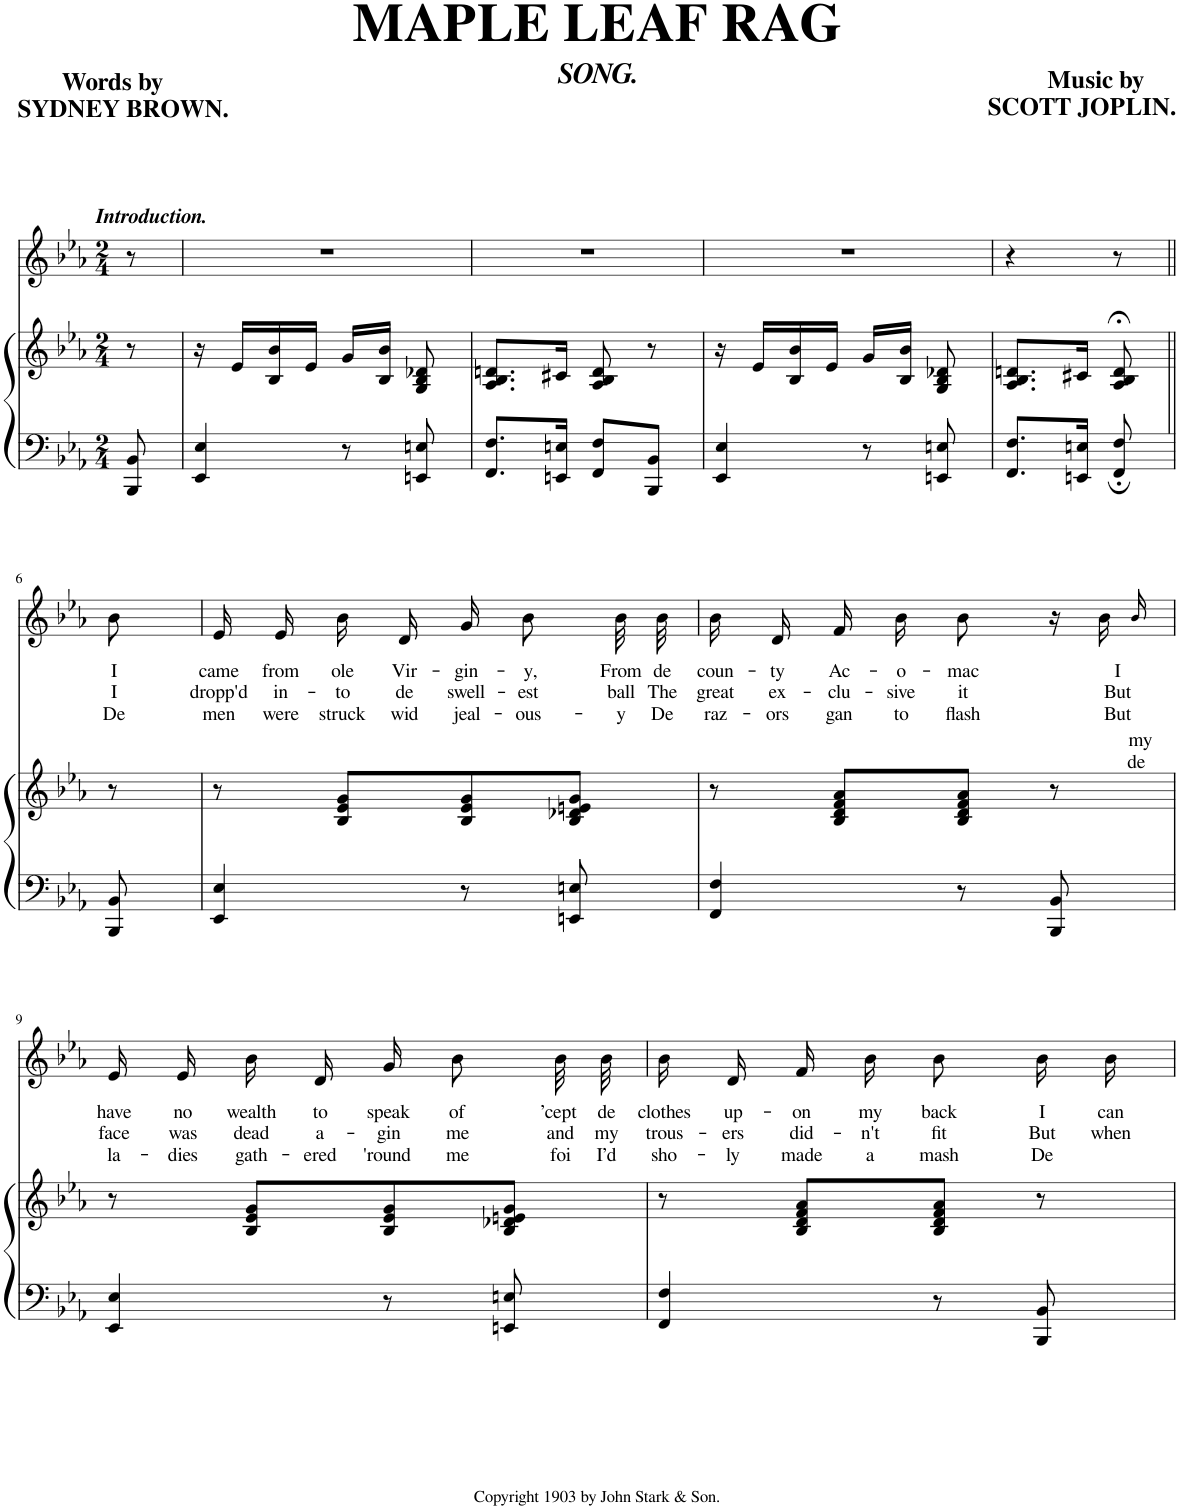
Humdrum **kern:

**kern	**kern	**kern	**text	**text	**text
*part2	*part2	*part1	*part1	*part1	*part1
*staff3	*staff2	*staff1	*staff1	*staff1	*staff1
*I"Piano	*	*I"Voice	*	*	*
*I'Pno	*	*	*	*	*
*clefF4	*clefG2	*clefG2	*	*	*
*k[b-e-a-]	*k[b-e-a-]	*k[b-e-a-]	*	*	*
*M2/4	*M2/4	*M2/4	*	*	*
=1	=1	=1	=1	=1	=1
!	!	!LO:TX:a:Bi:t=Introduction.	!	!	!
8BBB-/ 8BB-/	8r	8r	.	.	.
=2	=2	=2	=2	=2	=2
4EE-/ 4E-/	16r	2r	.	.	.
.	16e-/LL	.	.	.	.
.	16B-/ 16b-/	.	.	.	.
.	16e-/JJ	.	.	.	.
8r	16g/LL	.	.	.	.
.	16B-/ 16b-/JJ	.	.	.	.
8EEn/ 8En/	8G/ 8B-/ 8d-X/	.	.	.	.
=3	=3	=3	=3	=3	=3
8.FF/ 8.F/L	8.A-/ 8.B-/ 8.dn/L	2r	.	.	.
16EEn/ 16En/Jk	16c#X/Jk	.	.	.	.
8FF/ 8F/L	8A-/ 8B-/ 8d/	.	.	.	.
8BBB-/ 8BB-/J	8r	.	.	.	.
=4	=4	=4	=4	=4	=4
4EE-/ 4E-/	16r	2r	.	.	.
.	16e-/LL	.	.	.	.
.	16B-/ 16b-/	.	.	.	.
.	16e-/JJ	.	.	.	.
8r	16g/LL	.	.	.	.
.	16B-/ 16b-/JJ	.	.	.	.
8EEn/ 8En/	8G/ 8B-/ 8d-X/	.	.	.	.
=5	=5	=5	=5	=5	=5
8.FF/ 8.F/L	8.A-/ 8.B-/ 8.dn/L	4r	.	.	.
16EEn/ 16En/Jk	16c#X/Jk	.	.	.	.
8FF/; 8F/;	8A-/;< 8B-/;< 8d/;<	8r	.	.	.
!!LO:LB:g=z
=6||	=6||	=6||	=6||	=6||	=6||
!	!	!	!LO:LY:b	!LO:LY:b	!LO:LY:b
8BBB-/ 8BB-/	8r	8b-\	I	I	De
=7	=7	=7	=7	=7	=7
!	!	!	!LO:LY:b	!LO:LY:b	!LO:LY:b
4EE-/ 4E-/	8r	16e-/LL	came	dropp'd	men
!	!	!	!LO:LY:b	!LO:LY:b	!LO:LY:b
.	.	16e-/J	from	in-	were
!	!	!	!LO:LY:b	!LO:LY:b	!LO:LY:b
.	8B-/ 8e-/ 8g/L	16b-/L	ole	-to	struck
!	!	!	!LO:LY:b	!LO:LY:b	!LO:LY:b
.	.	16d/JJ	Vir-	de	wid
!	!	!	!LO:LY:b	!LO:LY:b	!LO:LY:b
8r	8B-/ 8e-/ 8g/	16g/KL	-gin-	swell-	jeal-
!	!	!	!LO:LY:b	!LO:LY:b	!LO:LY:b
.	.	8b-/	-y,	-est	-ous-
8EEn/ 8En/	8B-/ 8d-X/ 8en/ 8g/J	.	.	.	.
!	!	!	!LO:LY:b	!LO:LY:b	!LO:LY:b
.	.	32b-/LL	From	ball	-y
!	!	!	!LO:LY:b	!LO:LY:b	!LO:LY:b
.	.	32b-/JJJ	de	The	De
=8	=8	=8	=8	=8	=8
!	!	!	!LO:LY:b	!LO:LY:b	!LO:LY:b
*	*	*^	*	*	*
4FF/ 4F/	8r	16b-\LL	4..ryy	coun-	great	raz-
!	!	!	!	!LO:LY:b	!LO:LY:b	!LO:LY:b
.	.	16d\J	.	-ty	ex-	-ors
!	!	!	!	!LO:LY:b	!LO:LY:b	!LO:LY:b
.	8B-/ 8d/ 8f/ 8a-/L	16f\L	.	Ac-	-clu-	gan
!	!	!	!	!LO:LY:b	!LO:LY:b	!LO:LY:b
.	.	16b-\JJ	.	-o-	-sive	to
!	!	!	!	!LO:LY:b	!LO:LY:b	!LO:LY:b
8r	8B-/ 8d/ 8f/ 8a-/J	8b-\	.	-mac	it	flash
!	!	!LO:TX:b:t=my	!	!	!	!
!	!	!LO:TX:b:t=de	!	!	!	!
8BBB-/ 8BB-/	8r	16r	.	.	.	.
!	!	!	!	!LO:LY:b	!LO:LY:b	!LO:LY:b
.	.	16b-\	16b-!/	I	But	But
!!LO:LB:g=z
=9	=9	=9	=9	=9	=9	=9
!	!	!	!	!LO:LY:b	!LO:LY:b	!LO:LY:b
*	*	*v	*v	*	*	*
4EE-/ 4E-/	8r	16e-/LL	have	face	la-
!	!	!	!LO:LY:b	!LO:LY:b	!LO:LY:b
.	.	16e-/J	no	was	-dies
!	!	!	!LO:LY:b	!LO:LY:b	!LO:LY:b
.	8B-/ 8e-/ 8g/L	16b-/L	wealth	dead	gath-
!	!	!	!LO:LY:b	!LO:LY:b	!LO:LY:b
.	.	16d/JJ	to	a-	-ered
!	!	!	!LO:LY:b	!LO:LY:b	!LO:LY:b
8r	8B-/ 8e-/ 8g/	16g/KL	speak	-gin	'round
!	!	!	!LO:LY:b	!LO:LY:b	!LO:LY:b
.	.	8b-/	of	me	me
8EEn/ 8En/	8B-/ 8d-X/ 8en/ 8g/J	.	.	.	.
!	!	!	!LO:LY:b	!LO:LY:b	!LO:LY:b
.	.	32b-/LL	’cept	and	foi
!	!	!	!LO:LY:b	!LO:LY:b	!LO:LY:b
.	.	32b-/JJJ	de	my	I’d
=10	=10	=10	=10	=10	=10
!	!	!	!LO:LY:b	!LO:LY:b	!LO:LY:b
4FF/ 4F/	8r	16b-\LL	clothes	trous-	sho-
!	!	!	!LO:LY:b	!LO:LY:b	!LO:LY:b
.	.	16d\J	up-	-ers	-ly
!	!	!	!LO:LY:b	!LO:LY:b	!LO:LY:b
.	8B-/ 8d/ 8f/ 8a-/L	16f\L	-on	did-	made
!	!	!	!LO:LY:b	!LO:LY:b	!LO:LY:b
.	.	16b-\JJ	my	-n't	a
!	!	!	!LO:LY:b	!LO:LY:b	!LO:LY:b
8r	8B-/ 8d/ 8f/ 8a-/J	8b-\L	back	fit	mash
!	!	!	!LO:LY:b	!LO:LY:b	!LO:LY:b
8BBB-/ 8BB-/	8r	16b-\L	I	But	De
!	!	!	!LO:LY:b	!LO:LY:b	!
.	.	16b-\JJ	can	when	.
=	=	=	=	=	=
*-	*-	*-	*-	*-	*-
